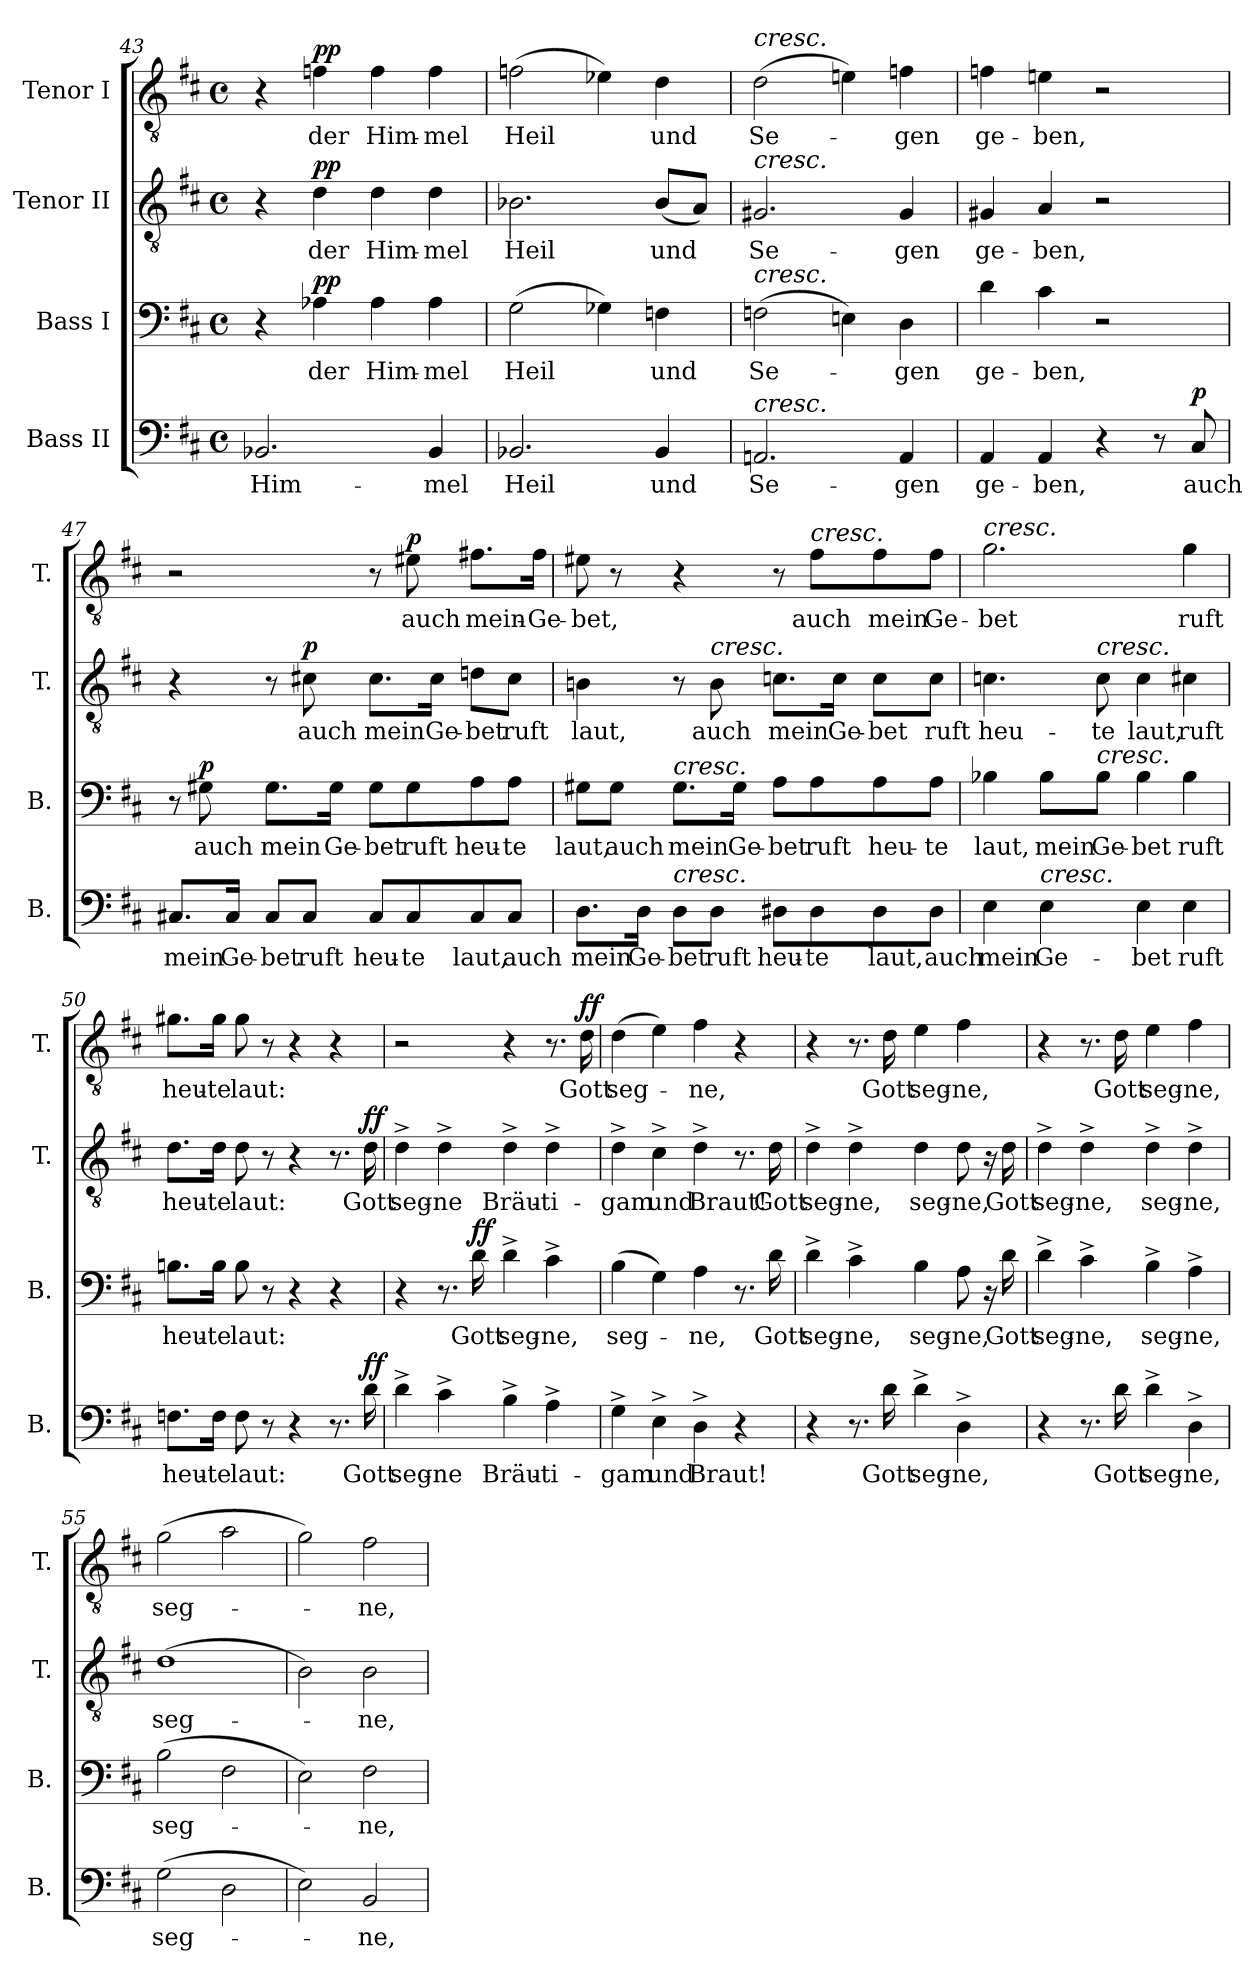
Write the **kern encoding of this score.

**kern	**text	**dynam	**kern	**text	**dynam	**kern	**text	**dynam	**kern	**text	**dynam
*part4	*part4	*part4	*part3	*part3	*part3	*part2	*part2	*part2	*part1	*part1	*part1
*staff4	*staff4	*staff4	*staff3	*staff3	*staff3	*staff2	*staff2	*staff2	*staff1	*staff1	*staff1
*I"Bass II	*	*	*I"Bass I	*	*	*I"Tenor II	*	*	*I"Tenor I	*	*
*I'B.	*	*	*I'B.	*	*	*I'T.	*	*	*I'T.	*	*
!!LO:PB:g=z
*clefF4	*	*	*clefF4	*	*	*clefGv2	*	*	*clefGv2	*	*
*	*	*	*	*	*	*ITrd7c12	*	*	*ITrd7c12	*	*
*k[f#c#]	*	*	*k[f#c#]	*	*	*k[f#c#]	*	*	*k[f#c#]	*	*
*D:	*	*	*D:	*	*	*D:	*	*	*D:	*	*
*M4/4	*	*	*M4/4	*	*	*M4/4	*	*	*M4/4	*	*
*met(c)	*	*	*met(c)	*	*	*met(c)	*	*	*met(c)	*	*
=43	=43	=43	=43	=43	=43	=43	=43	=43	=43	=43	=43
!	!LO:LY:b	!	!	!	!	!	!	!	!	!	!
2.BB-X/	Him-	.	4r	.	.	4r	.	.	4r	.	.
!	!	!	!	!LO:LY:b	!LO:DY:b	!	!LO:LY:b	!LO:DY:b	!	!LO:LY:b	!LO:DY:b
.	.	.	4A-X\	der	pp	4D\	der	pp	4Fn\	der	pp
!	!	!	!	!LO:LY:b	!	!	!LO:LY:b	!	!	!LO:LY:b	!
.	.	.	4A-\	Him-	.	4D\	Him-	.	4F\	Him-	.
!	!LO:LY:b	!	!	!LO:LY:b	!	!	!LO:LY:b	!	!	!LO:LY:b	!
4BB-/	-mel	.	4A-\	-mel	.	4D\	-mel	.	4F\	-mel	.
=44	=44	=44	=44	=44	=44	=44	=44	=44	=44	=44	=44
!	!LO:LY:b	!	!	!LO:LY:b	!	!	!LO:LY:b	!	!	!LO:LY:b	!
2.BB-X/	Heil	.	(>2G\	Heil	.	2.BB-X\	Heil	.	(>2Fn\	Heil	.
.	.	.	4G-X\)	.	.	.	.	.	4E-X\)	.	.
!	!LO:LY:b	!	!	!LO:LY:b	!	!	!LO:LY:b	!	!	!LO:LY:b	!
4BB-/	und	.	4Fn\	und	.	(<8BB-/L	und	.	4D\	und	.
.	.	.	.	.	.	8AA/J)	.	.	.	.	.
=45	=45	=45	=45	=45	=45	=45	=45	=45	=45	=45	=45
!	!	!	!	!	!	!	!	!	!LO:TX:a:i:t=cresc.	!	!
!	!	!	!	!	!	!LO:TX:a:i:t=cresc.	!	!	!	!	!
!	!	!	!LO:TX:a:i:t=cresc.	!	!	!	!	!	!	!	!
!LO:TX:a:i:t=cresc.	!	!	!	!	!	!	!	!	!	!	!
!	!LO:LY:b	!	!	!LO:LY:b	!	!	!LO:LY:b	!	!	!LO:LY:b	!
2.AAn/	Se-	.	(>2Fn\	Se-	.	2.GG#X/	Se-	.	(>2D\	Se-	.
.	.	.	4En\)	.	.	.	.	.	4En\)	.	.
!	!LO:LY:b	!	!	!LO:LY:b	!	!	!LO:LY:b	!	!	!LO:LY:b	!
4AA/	-gen	.	4D\	-gen	.	4GG#/	-gen	.	4Fn\	-gen	.
=46	=46	=46	=46	=46	=46	=46	=46	=46	=46	=46	=46
!	!LO:LY:b	!	!	!LO:LY:b	!	!	!LO:LY:b	!	!	!LO:LY:b	!
4AA/	ge-	.	4d\	ge-	.	4GG#X/	ge-	.	4Fn\	ge-	.
!	!LO:LY:b	!	!	!LO:LY:b	!	!	!LO:LY:b	!	!	!LO:LY:b	!
4AA/	-ben,	.	4c#\	-ben,	.	4AA/	-ben,	.	4En\	-ben,	.
4r	.	.	2r	.	.	2r	.	.	2r	.	.
8r	.	.	.	.	.	.	.	.	.	.	.
!	!LO:LY:b	!LO:DY:b	!	!	!	!	!	!	!	!	!
8C#/	auch	p	.	.	.	.	.	.	.	.	.
!!LO:LB:g=z
=47	=47	=47	=47	=47	=47	=47	=47	=47	=47	=47	=47
!	!LO:LY:b	!	!	!	!	!	!	!	!	!	!
8.C#X/L	mein	.	8r	.	.	4r	.	.	2r	.	.
!	!	!	!	!LO:LY:b	!LO:DY:b	!	!	!	!	!	!
.	.	.	8G#X\	auch	p	.	.	.	.	.	.
!	!LO:LY:b	!	!	!	!	!	!	!	!	!	!
16C#/Jk	Ge-	.	.	.	.	.	.	.	.	.	.
!	!LO:LY:b	!	!	!LO:LY:b	!	!	!	!	!	!	!
8C#/L	-bet	.	8.G#\L	mein	.	8r	.	.	.	.	.
!	!LO:LY:b	!	!	!	!	!	!LO:LY:b	!LO:DY:b	!	!	!
8C#/J	ruft	.	.	.	.	8C#X\	auch	p	.	.	.
!	!	!	!	!LO:LY:b	!	!	!	!	!	!	!
.	.	.	16G#\Jk	Ge-	.	.	.	.	.	.	.
!	!LO:LY:b	!	!	!LO:LY:b	!	!	!LO:LY:b	!	!	!	!
8C#/L	heu-	.	8G#\L	-bet	.	8.C#\L	mein	.	8r	.	.
!	!LO:LY:b	!	!	!LO:LY:b	!	!	!	!	!	!LO:LY:b	!LO:DY:b
8C#/	-te	.	8G#\	ruft	.	.	.	.	8E#X\	auch	p
!	!	!	!	!	!	!	!LO:LY:b	!	!	!	!
.	.	.	.	.	.	16C#\Jk	Ge-	.	.	.	.
!	!LO:LY:b	!	!	!LO:LY:b	!	!	!LO:LY:b	!	!	!LO:LY:b	!
8C#/	laut,	.	8A\	heu-	.	8Dn\L	-bet	.	8.F#X\L	mein-	.
!	!LO:LY:b	!	!	!LO:LY:b	!	!	!LO:LY:b	!	!	!	!
8C#/J	auch	.	8A\J	-te	.	8C#\J	ruft	.	.	.	.
!	!	!	!	!	!	!	!	!	!	!LO:LY:b	!
.	.	.	.	.	.	.	.	.	16F#\Jk	-Ge-	.
=48	=48	=48	=48	=48	=48	=48	=48	=48	=48	=48	=48
!	!LO:LY:b	!	!	!LO:LY:b	!	!	!LO:LY:b	!	!	!LO:LY:b	!
8.D\L	mein	.	8G#X\L	laut,	.	4BBn\	laut,	.	8E#X\	-bet,	.
!	!	!	!	!LO:LY:b	!	!	!	!	!	!	!
.	.	.	8G#\J	auch	.	.	.	.	8r	.	.
!	!LO:LY:b	!	!	!	!	!	!	!	!	!	!
16D\Jk	Ge-	.	.	.	.	.	.	.	.	.	.
!	!	!	!LO:TX:a:i:t=cresc.	!	!	!	!	!	!	!	!
!LO:TX:a:i:t=cresc.	!	!	!	!	!	!	!	!	!	!	!
!	!LO:LY:b	!	!	!LO:LY:b	!	!	!	!	!	!	!
8D\L	-bet	.	8.G#\L	mein	.	8r	.	.	4r	.	.
!	!	!	!	!	!	!LO:TX:a:i:t=cresc.	!	!	!	!	!
!	!LO:LY:b	!	!	!	!	!	!LO:LY:b	!	!	!	!
8D\J	ruft	.	.	.	.	8BB\	auch	.	.	.	.
!	!	!	!	!LO:LY:b	!	!	!	!	!	!	!
.	.	.	16G#\Jk	Ge-	.	.	.	.	.	.	.
!	!LO:LY:b	!	!	!LO:LY:b	!	!	!LO:LY:b	!	!	!	!
8D#X\L	heu-	.	8A\L	-bet	.	8.Cn\L	mein	.	8r	.	.
!	!	!	!	!	!	!	!	!	!LO:TX:a:i:t=cresc.	!	!
!	!LO:LY:b	!	!	!LO:LY:b	!	!	!	!	!	!LO:LY:b	!
8D#\	-te	.	8A\	ruft	.	.	.	.	8F#\L	auch	.
!	!	!	!	!	!	!	!LO:LY:b	!	!	!	!
.	.	.	.	.	.	16C\Jk	Ge-	.	.	.	.
!	!LO:LY:b	!	!	!LO:LY:b	!	!	!LO:LY:b	!	!	!LO:LY:b	!
8D#\	laut,	.	8A\	heu-	.	8C\L	-bet	.	8F#\	mein	.
!	!LO:LY:b	!	!	!LO:LY:b	!	!	!LO:LY:b	!	!	!LO:LY:b	!
8D#\J	auch	.	8A\J	-te	.	8C\J	ruft	.	8F#\J	Ge-	.
!!LO:PB:g=z
=49	=49	=49	=49	=49	=49	=49	=49	=49	=49	=49	=49
!	!	!	!	!	!	!	!	!	!LO:TX:a:i:t=cresc.	!	!
!	!LO:LY:b	!	!	!LO:LY:b	!	!	!LO:LY:b	!	!	!LO:LY:b	!
4E\	mein	.	4B-X\	laut,	.	4.Cn\	heu-	.	2.G\	-bet	.
!LO:TX:a:i:t=cresc.	!	!	!	!	!	!	!	!	!	!	!
!	!LO:LY:b	!	!	!LO:LY:b	!	!	!	!	!	!	!
4E\	Ge-	.	8B-\L	mein	.	.	.	.	.	.	.
!	!	!	!	!	!	!LO:TX:a:i:t=cresc.	!	!	!	!	!
!	!	!	!LO:TX:a:i:t=cresc.	!	!	!	!	!	!	!	!
!	!	!	!	!LO:LY:b	!	!	!LO:LY:b	!	!	!	!
.	.	.	8B-\J	Ge-	.	8C\	-te	.	.	.	.
!	!LO:LY:b	!	!	!LO:LY:b	!	!	!LO:LY:b	!	!	!	!
4E\	-bet	.	4B-\	-bet	.	4C\	laut,	.	.	.	.
!	!LO:LY:b	!	!	!LO:LY:b	!	!	!LO:LY:b	!	!	!LO:LY:b	!
4E\	ruft	.	4B-\	ruft	.	4C#X\	ruft	.	4G\	ruft	.
=50	=50	=50	=50	=50	=50	=50	=50	=50	=50	=50	=50
!	!LO:LY:b	!	!	!LO:LY:b	!	!	!LO:LY:b	!	!	!LO:LY:b	!
8.Fn\L	heu-	.	8.Bn\L	heu-	.	8.D\L	heu-	.	8.G#X\L	heu-	.
!	!LO:LY:b	!	!	!LO:LY:b	!	!	!LO:LY:b	!	!	!LO:LY:b	!
16F\Jk	-te	.	16B\Jk	-te	.	16D\Jk	-te	.	16G#\Jk	-te	.
!	!LO:LY:b	!	!	!LO:LY:b	!	!	!LO:LY:b	!	!	!LO:LY:b	!
8F\	laut:	.	8B\	laut:	.	8D\	laut:	.	8G#\	laut:	.
8r	.	.	8r	.	.	8r	.	.	8r	.	.
4r	.	.	4r	.	.	4r	.	.	4r	.	.
8.r	.	.	4r	.	.	8.r	.	.	4r	.	.
!	!LO:LY:b	!LO:DY:b	!	!	!	!	!LO:LY:b	!LO:DY:b	!	!	!
16d\	Gott	ff	.	.	.	16D\	Gott	ff	.	.	.
=51	=51	=51	=51	=51	=51	=51	=51	=51	=51	=51	=51
!	!LO:LY:b	!	!	!	!	!	!LO:LY:b	!	!	!	!
4d^\	seg-	.	4r	.	.	4D^\	seg-	.	2r	.	.
!	!LO:LY:b	!	!	!	!	!	!LO:LY:b	!	!	!	!
4c#^\	-ne	.	8.r	.	.	4D^\	-ne	.	.	.	.
!	!	!	!	!LO:LY:b	!LO:DY:b	!	!	!	!	!	!
.	.	.	16d\	Gott	ff	.	.	.	.	.	.
!	!LO:LY:b	!	!	!LO:LY:b	!	!	!LO:LY:b	!	!	!	!
4B^\	Bräu-	.	4d^\	seg-	.	4D^\	Bräu-	.	4r	.	.
!	!LO:LY:b	!	!	!LO:LY:b	!	!	!LO:LY:b	!	!	!	!
4A^\	-ti-	.	4c#^\	-ne,	.	4D^\	-ti-	.	8.r	.	.
!	!	!	!	!	!	!	!	!	!	!LO:LY:b	!LO:DY:b
.	.	.	.	.	.	.	.	.	16D\	Gott	ff
=52	=52	=52	=52	=52	=52	=52	=52	=52	=52	=52	=52
!	!LO:LY:b	!	!	!LO:LY:b	!	!	!LO:LY:b	!	!	!LO:LY:b	!
4G^\	-gam	.	(>4B\	seg-	.	4D^\	-gam	.	(>4D\	seg-	.
!	!LO:LY:b	!	!	!	!	!	!LO:LY:b	!	!	!	!
4E^\	und	.	4G\)	.	.	4C#^\	und	.	4E\)	.	.
!	!LO:LY:b	!	!	!LO:LY:b	!	!	!LO:LY:b	!	!	!LO:LY:b	!
4D^\	Braut!	.	4A\	-ne,	.	4D^\	Braut!	.	4F#\	-ne,	.
4r	.	.	8.r	.	.	8.r	.	.	4r	.	.
!	!	!	!	!LO:LY:b	!	!	!LO:LY:b	!	!	!	!
.	.	.	16d\	Gott	.	16D\	Gott	.	.	.	.
!!LO:PB:g=z
=53	=53	=53	=53	=53	=53	=53	=53	=53	=53	=53	=53
!	!	!	!	!LO:LY:b	!	!	!LO:LY:b	!	!	!	!
4r	.	.	4d^\	seg-	.	4D^\	seg-	.	4r	.	.
!	!	!	!	!LO:LY:b	!	!	!LO:LY:b	!	!	!	!
8.r	.	.	4c#^\	-ne,	.	4D^\	-ne,	.	8.r	.	.
!	!LO:LY:b	!	!	!	!	!	!	!	!	!LO:LY:b	!
16d\	Gott	.	.	.	.	.	.	.	16D\	Gott	.
!	!LO:LY:b	!	!	!LO:LY:b	!	!	!LO:LY:b	!	!	!LO:LY:b	!
4d^\	seg-	.	4B\	seg-	.	4D\	seg-	.	4E\	seg-	.
!	!LO:LY:b	!	!	!LO:LY:b	!	!	!LO:LY:b	!	!	!LO:LY:b	!
4D^\	-ne,	.	8A\	-ne,	.	8D\	-ne,	.	4F#\	-ne,	.
.	.	.	16r	.	.	16r	.	.	.	.	.
!	!	!	!	!LO:LY:b	!	!	!LO:LY:b	!	!	!	!
.	.	.	16d\	Gott	.	16D\	Gott	.	.	.	.
=54	=54	=54	=54	=54	=54	=54	=54	=54	=54	=54	=54
!	!	!	!	!LO:LY:b	!	!	!LO:LY:b	!	!	!	!
4r	.	.	4d^\	seg-	.	4D^\	seg-	.	4r	.	.
!	!	!	!	!LO:LY:b	!	!	!LO:LY:b	!	!	!	!
8.r	.	.	4c#^\	-ne,	.	4D^\	-ne,	.	8.r	.	.
!	!LO:LY:b	!	!	!	!	!	!	!	!	!LO:LY:b	!
16d\	Gott	.	.	.	.	.	.	.	16D\	Gott	.
!	!LO:LY:b	!	!	!LO:LY:b	!	!	!LO:LY:b	!	!	!LO:LY:b	!
4d^\	seg-	.	4B^\	seg-	.	4D^\	seg-	.	4E\	seg-	.
!	!LO:LY:b	!	!	!LO:LY:b	!	!	!LO:LY:b	!	!	!LO:LY:b	!
4D^\	-ne,	.	4A^\	-ne,	.	4D^\	-ne,	.	4F#\	-ne,	.
=55	=55	=55	=55	=55	=55	=55	=55	=55	=55	=55	=55
!	!LO:LY:b	!	!	!LO:LY:b	!	!	!LO:LY:b	!	!	!LO:LY:b	!
(>2G\	seg-	.	(>2B\	seg-	.	(>1D	seg-	.	(>2G\	seg-	.
2D\	.	.	2F#\	.	.	.	.	.	2A\	.	.
=56	=56	=56	=56	=56	=56	=56	=56	=56	=56	=56	=56
2E\)	.	.	2E\)	.	.	2BB\)	.	.	2G\)	.	.
!	!LO:LY:b	!	!	!LO:LY:b	!	!	!LO:LY:b	!	!	!LO:LY:b	!
2BB/	-ne,	.	2F#\	-ne,	.	2BB\	-ne,	.	2F#\	-ne,	.
=	=	=	=	=	=	=	=	=	=	=	=
*-	*-	*-	*-	*-	*-	*-	*-	*-	*-	*-	*-
